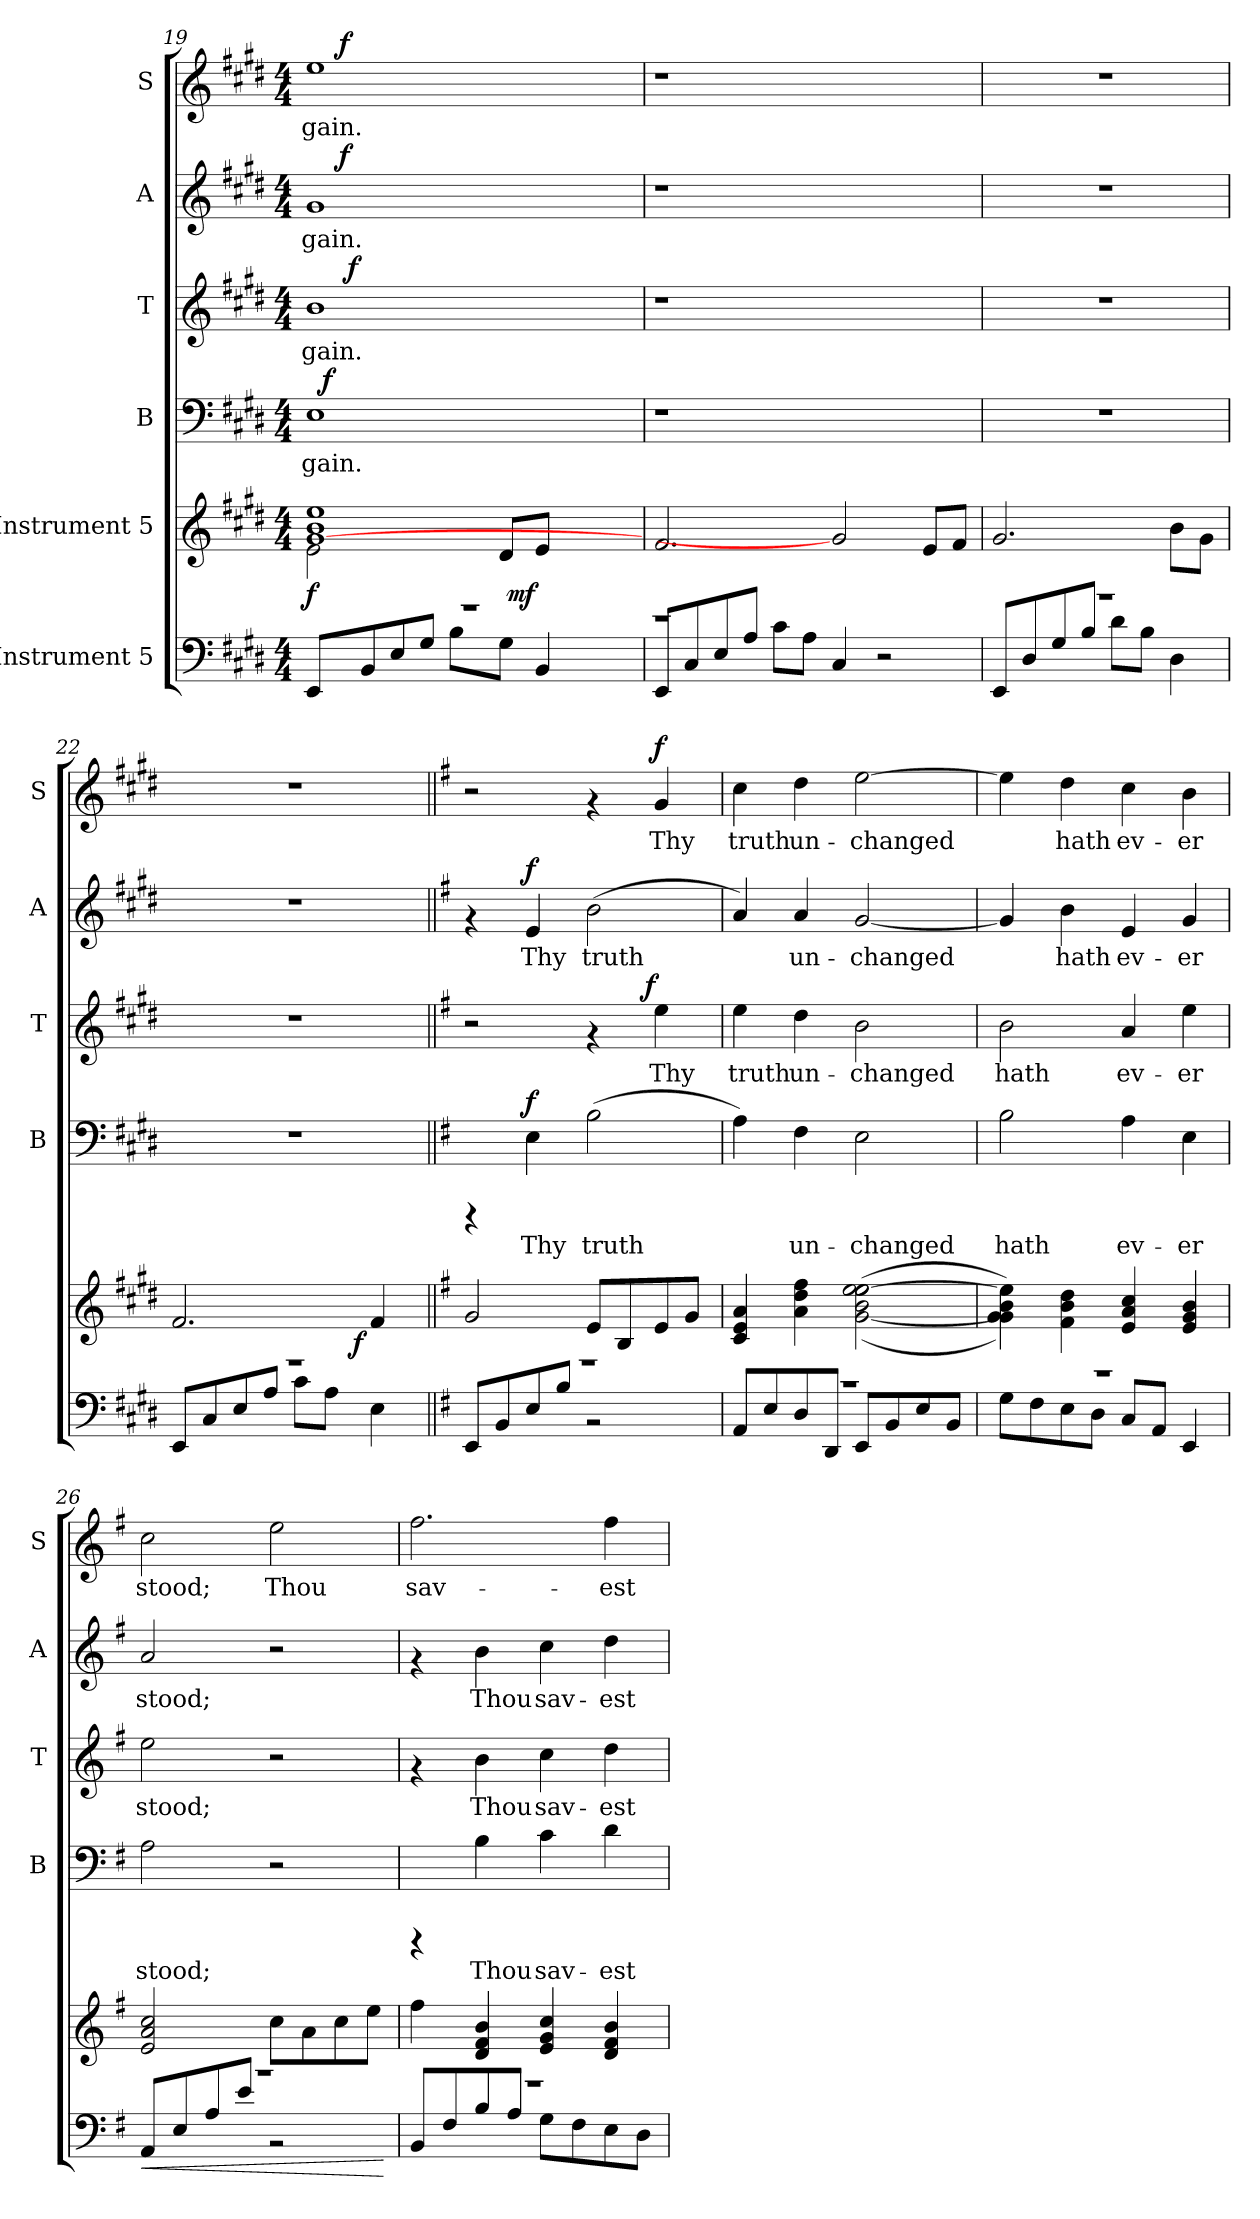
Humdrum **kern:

**kern	**dynam	**kern	**dynam	**kern	**text	**dynam	**kern	**text	**dynam	**kern	**text	**dynam	**kern	**text	**dynam
*part6	*part6	*part5	*part5	*part4	*part4	*part4	*part3	*part3	*part3	*part2	*part2	*part2	*part1	*part1	*part1
*staff6	*staff6	*staff5	*staff5	*staff4	*staff4	*staff4	*staff3	*staff3	*staff3	*staff2	*staff2	*staff2	*staff1	*staff1	*staff1
*I"Instrument 5	*	*I"Instrument 5	*	*I"B	*	*	*I"T	*	*	*I"A	*	*	*I"S	*	*
*	*	*	*	*I'B	*	*	*I'T	*	*	*I'A	*	*	*I'S	*	*
*clefF4	*	*clefG2	*	*clefF4	*	*	*clefG2	*	*	*clefG2	*	*	*clefG2	*	*
*k[f#c#g#d#]	*	*k[f#c#g#d#]	*	*k[f#c#g#d#]	*	*	*k[f#c#g#d#]	*	*	*k[f#c#g#d#]	*	*	*k[f#c#g#d#]	*	*
*E:	*	*E:	*	*E:	*	*	*E:	*	*	*E:	*	*	*E:	*	*
*M4/4	*	*M4/4	*	*M4/4	*	*	*M4/4	*	*	*M4/4	*	*	*M4/4	*	*
=19	=19	=19	=19	=19	=19	=19	=19	=19	=19	=19	=19	=19	=19	=19	=19
*^	*	*^	*	*	*	*	*	*	*	*	*	*	*	*	*
*	*	*	*	*^	*	*	*	*	*	*	*	*	*	*	*	*	*
!	!	!	!	!	!	!LO:DY:b	!	!LO:LY:b:cj	!	!	!LO:LY:b:cj	!	!	!LO:LY:b:rj	!	!	!LO:LY:b:cj	!
*	*	*	*	*	*^	*	*^	*	*	*^	*	*	*^	*	*	*^	*	*
1r	8EE/L	.	1b 1ee	2e\	[1g#	2ryy	f	1E	32.ryy	-gain.	.	1b	16.ryy	-gain.	.	1g#	16ryy	-gain.	.	1ee	16ryy	-gain.	.
!	!	!	!	!	!	!	!	!	!	!	!LO:DY:a	!	!	!	!	!	!	!	!	!	!	!	!
.	.	.	.	.	.	.	.	.	2ryy	.	f	.	.	.	.	.	.	.	.	.	.	.	.
.	.	.	.	.	.	.	.	.	.	.	.	.	.	.	.	.	64ryy	.	.	.	64ryy	.	.
!	!	!	!	!	!	!	!	!	!	!	!	!	!	!	!	!	!	!	!LO:DY:a	!	!	!	!LO:DY:a
.	.	.	.	.	.	.	.	.	.	.	.	.	.	.	.	.	2ryy	.	f	.	2ryy	.	f
!	!	!	!	!	!	!	!	!	!	!	!	!	!	!	!LO:DY:a	!	!	!	!	!	!	!	!
.	.	.	.	.	.	.	.	.	.	.	.	.	2ryy	.	f	.	.	.	.	.	.	.	.
.	8BB/	.	.	.	.	.	.	.	.	.	.	.	.	.	.	.	.	.	.	.	.	.	.
.	8E/	.	.	.	.	.	.	.	.	.	.	.	.	.	.	.	.	.	.	.	.	.	.
.	8G#/J	.	.	.	.	.	.	.	.	.	.	.	.	.	.	.	.	.	.	.	.	.	.
.	8B\L	.	.	8ryy	.	8ryy	.	.	.	.	.	.	.	.	.	.	.	.	.	.	.	.	.
.	.	.	.	.	.	.	.	.	4ryy	.	.	.	.	.	.	.	.	.	.	.	.	.	.
.	.	.	.	.	.	.	.	.	.	.	.	.	.	.	.	.	4ryy	.	.	.	4ryy	.	.
.	.	.	.	.	.	.	.	.	.	.	.	.	4ryy	.	.	.	.	.	.	.	.	.	.
.	8G#\J	.	.	8d#/L	.	64ryy	.	.	.	.	.	.	.	.	.	.	.	.	.	.	.	.	.
!	!	!	!	!	!	!	!LO:DY:b	!	!	!	!	!	!	!	!	!	!	!	!	!	!	!	!
.	.	.	.	.	.	4ryy	mf	.	.	.	.	.	.	.	.	.	.	.	.	.	.	.	.
.	4BB/	.	.	8e/J	.	.	.	.	.	.	.	.	.	.	.	.	.	.	.	.	.	.	.
.	.	.	.	.	.	.	.	.	8ryy	.	.	.	.	.	.	.	.	.	.	.	.	.	.
.	.	.	.	.	.	.	.	.	.	.	.	.	.	.	.	.	8ryy	.	.	.	8ryy	.	.
.	.	.	.	.	.	.	.	.	.	.	.	.	8ryy	.	.	.	.	.	.	.	.	.	.
.	.	.	.	8ryy	.	.	.	.	.	.	.	.	.	.	.	.	.	.	.	.	.	.	.
.	.	.	.	.	.	16..ryy	.	.	.	.	.	.	.	.	.	.	.	.	.	.	.	.	.
.	.	.	.	.	.	.	.	.	16ryy	.	.	.	.	.	.	.	.	.	.	.	.	.	.
.	.	.	.	.	.	.	.	.	.	.	.	.	.	.	.	.	32.ryy	.	.	.	32.ryy	.	.
.	.	.	.	.	.	.	.	.	.	.	.	.	32ryy	.	.	.	.	.	.	.	.	.	.
.	.	.	.	.	.	.	.	.	64ryy	.	.	.	.	.	.	.	.	.	.	.	.	.	.
*	*	*	*v	*v	*v	*v	*	*	*	*	*	*v	*v	*	*	*v	*v	*	*	*v	*v	*	*
*	*	*	*	*	*v	*v	*	*	*	*	*	*	*	*	*	*	*
=20	=20	=20	=20	=20	=20	=20	=20	=20	=20	=20	=20	=20	=20	=20	=20	=20
1r	8EE/L	.	2.f#/	.	1r	.	.	1r	.	.	1r	.	.	1r	.	.
.	8C#/	.	.	.	.	.	.	.	.	.	.	.	.	.	.	.
.	8E/	.	.	.	.	.	.	.	.	.	.	.	.	.	.	.
.	8A/J	.	.	.	.	.	.	.	.	.	.	.	.	.	.	.
.	8c#\L	.	.	.	.	.	.	.	.	.	.	.	.	.	.	.
.	8A\J	.	.	.	.	.	.	.	.	.	.	.	.	.	.	.
.	4C#/	.	2g#]	.	.	.	.	.	.	.	.	.	.	.	.	.
2r	2ryy	.	.	.	2ryy	.	.	2ryy	.	.	2ryy	.	.	2ryy	.	.
.	.	.	8e/L	.	.	.	.	.	.	.	.	.	.	.	.	.
.	.	.	8f#/J	.	.	.	.	.	.	.	.	.	.	.	.	.
!!LO:PB:g=z
=21	=21	=21	=21	=21	=21	=21	=21	=21	=21	=21	=21	=21	=21	=21	=21	=21
1r	8EE/L	.	2.g#/	.	1r	.	.	1r	.	.	1r	.	.	1r	.	.
.	8D#/	.	.	.	.	.	.	.	.	.	.	.	.	.	.	.
.	8G#/	.	.	.	.	.	.	.	.	.	.	.	.	.	.	.
.	8B/J	.	.	.	.	.	.	.	.	.	.	.	.	.	.	.
.	8d#\L	.	.	.	.	.	.	.	.	.	.	.	.	.	.	.
.	8B\J	.	.	.	.	.	.	.	.	.	.	.	.	.	.	.
.	4D#\	.	8b\L	.	.	.	.	.	.	.	.	.	.	.	.	.
.	.	.	8g#\J	.	.	.	.	.	.	.	.	.	.	.	.	.
=22	=22	=22	=22	=22	=22	=22	=22	=22	=22	=22	=22	=22	=22	=22	=22	=22
*	*	*	*^	*	*	*	*	*	*	*	*	*	*	*	*	*
1r	8EE/L	.	2.f#/	2ryy	.	1r	.	.	1r	.	.	1r	.	.	1r	.	.
.	8C#/	.	.	.	.	.	.	.	.	.	.	.	.	.	.	.	.
.	8E/	.	.	.	.	.	.	.	.	.	.	.	.	.	.	.	.
.	8A/J	.	.	.	.	.	.	.	.	.	.	.	.	.	.	.	.
.	8c#\L	.	.	8ryy	.	.	.	.	.	.	.	.	.	.	.	.	.
.	8A\J	.	.	16ryy	.	.	.	.	.	.	.	.	.	.	.	.	.
.	.	.	.	64ryy	.	.	.	.	.	.	.	.	.	.	.	.	.
!	!	!	!	!	!LO:DY:b	!	!	!	!	!	!	!	!	!	!	!	!
.	.	.	.	4ryy	f	.	.	.	.	.	.	.	.	.	.	.	.
.	4E\	.	4f#/	.	.	.	.	.	.	.	.	.	.	.	.	.	.
.	.	.	.	32.ryy	.	.	.	.	.	.	.	.	.	.	.	.	.
*	*	*	*v	*v	*	*	*	*	*	*	*	*	*	*	*	*	*
=23||	=23||	=23||	=23||	=23||	=23||	=23||	=23||	=23||	=23||	=23||	=23||	=23||	=23||	=23||	=23||	=23||
*k[f#]	*	*	*k[f#]	*	*k[f#]	*	*	*k[f#]	*	*	*k[f#]	*	*	*k[f#]	*	*
*G:	*	*	*G:	*	*G:	*	*	*G:	*	*	*G:	*	*	*G:	*	*
*	*	*	*	*	*	*	*	*^	*	*	*	*	*	*	*	*
1r	8EE/L	.	2g/	.	4rCCC	.	.	2r	2ryy	.	.	4rf	.	.	2r	.	.
.	8BB/	.	.	.	.	.	.	.	.	.	.	.	.	.	.	.	.
!	!	!	!	!	!	!LO:LY:b:cj	!LO:DY:a	!	!	!	!	!	!LO:LY:b:rj	!LO:DY:a	!	!	!
.	8E/	.	.	.	4E\	Thy	f	.	.	.	.	4e/	Thy	f	.	.	.
.	8B/J	.	.	.	.	.	.	.	.	.	.	.	.	.	.	.	.
!	!	!	!	!	!	!LO:LY:b:cj	!	!	!	!	!	!	!LO:LY:b:rj	!	!	!	!
.	2r	.	8e/L	.	(>2B\	truth	.	4rf	8...ryy	.	.	(>2b\	truth	.	4rf	.	.
.	.	.	8B/	.	.	.	.	.	.	.	.	.	.	.	.	.	.
!	!	!	!	!	!	!	!	!	!	!	!LO:DY:a	!	!	!	!	!	!
.	.	.	.	.	.	.	.	.	4ryy	.	f	.	.	.	.	.	.
!	!	!	!	!	!	!	!	!	!	!LO:LY:b:cj	!	!	!	!	!	!LO:LY:b:cj	!LO:DY:a
.	.	.	8e/	.	.	.	.	4ee\	.	Thy	.	.	.	.	4g/	Thy	f
.	.	.	8g/J	.	.	.	.	.	.	.	.	.	.	.	.	.	.
.	.	.	.	.	.	.	.	.	64ryy	.	.	.	.	.	.	.	.
=24	=24	=24	=24	=24	=24	=24	=24	=24	=24	=24	=24	=24	=24	=24	=24	=24	=24
!	!	!	!	!	!	!LO:LY:b:cj	!	!	!	!LO:LY:b:cj	!	!	!LO:LY:b:rj	!	!	!LO:LY:b:cj	!
*	*	*	*	*	*	*	*	*v	*v	*	*	*	*	*	*	*	*
1r	8AA/L	.	4a/ 4e/ 4c/	.	4A\)	.	.	4ee\	truth	.	4a/)	.	.	4cc\	truth	.
.	8E/	.	.	.	.	.	.	.	.	.	.	.	.	.	.	.
!	!	!	!	!	!	!LO:LY:b:cj	!	!	!LO:LY:b:cj	!	!	!LO:LY:b:rj	!	!	!LO:LY:b:cj	!
.	8D/	.	4ff#\ 4a\ 4dd\	.	4F#\	un-	.	4dd\	un-	.	4a/	un-	.	4dd\	un-	.
.	8DD/J	.	.	.	.	.	.	.	.	.	.	.	.	.	.	.
!	!	!	!	!	!	!LO:LY:b:cj	!	!	!LO:LY:b:cj	!	!	!LO:LY:b:rj	!	!	!LO:LY:b:cj	!
.	8EE/L	.	(<(<[>2ee\ 2ee\ 2b\ [>2g\ 2ee\	.	2E\	-changed	.	2b\	-changed	.	[>2g/	-changed	.	[>2ee\	-changed	.
.	8BB/	.	.	.	.	.	.	.	.	.	.	.	.	.	.	.
.	8E/	.	.	.	.	.	.	.	.	.	.	.	.	.	.	.
.	8BB/J	.	.	.	.	.	.	.	.	.	.	.	.	.	.	.
!!LO:PB:g=z
=25	=25	=25	=25	=25	=25	=25	=25	=25	=25	=25	=25	=25	=25	=25	=25	=25
!	!	!	!	!	!	!LO:LY:b:cj	!	!	!LO:LY:b:cj	!	!	!LO:LY:b:rj	!	!	!LO:LY:b:cj	!
1r	8G\L	.	4b\ 4g\ 4g\] 4ee\]))	.	2B\	hath	.	2b\	hath	.	4g/]	.	.	4ee\]	.	.
.	8F#\	.	.	.	.	.	.	.	.	.	.	.	.	.	.	.
!	!	!	!	!	!	!	!	!	!	!	!	!LO:LY:b:rj	!	!	!LO:LY:b:cj	!
.	8E\	.	4dd\ 4b\ 4f#\	.	.	.	.	.	.	.	4b\	hath	.	4dd\	hath	.
.	8D\J	.	.	.	.	.	.	.	.	.	.	.	.	.	.	.
!	!	!	!	!	!	!LO:LY:b:cj	!	!	!LO:LY:b:cj	!	!	!LO:LY:b:rj	!	!	!LO:LY:b:cj	!
.	8C/L	.	4cc/ 4e/ 4a/	.	4A\	ev-	.	4a/	ev-	.	4e/	ev-	.	4cc\	ev-	.
.	8AA/J	.	.	.	.	.	.	.	.	.	.	.	.	.	.	.
!	!	!	!	!	!	!LO:LY:b:cj	!	!	!LO:LY:b:cj	!	!	!LO:LY:b:rj	!	!	!LO:LY:b:cj	!
.	4EE/	.	4b/ 4g/ 4e/	.	4E\	-er	.	4ee\	-er	.	4g/	-er	.	4b\	-er	.
=26	=26	=26	=26	=26	=26	=26	=26	=26	=26	=26	=26	=26	=26	=26	=26	=26
!	!	!LO:HP:b	!	!	!	!LO:LY:b:cj	!	!	!LO:LY:b:cj	!	!	!LO:LY:b:rj	!	!	!LO:LY:b:cj	!
1r	8AA/L	<	2a/ 2e/ 2cc/	.	2A\	stood;	.	2ee\	stood;	.	2a/	stood;	.	2cc\	stood;	.
.	8E/	.	.	.	.	.	.	.	.	.	.	.	.	.	.	.
.	8A/	.	.	.	.	.	.	.	.	.	.	.	.	.	.	.
.	8e/J	.	.	.	.	.	.	.	.	.	.	.	.	.	.	.
!	!	!	!	!	!	!	!	!	!	!	!	!	!	!	!LO:LY:b:cj	!
.	2r	.	8cc\L	.	2r	.	.	2r	.	.	2r	.	.	2ee\	Thou	.
.	.	.	8a\	.	.	.	.	.	.	.	.	.	.	.	.	.
.	.	.	8cc\	.	.	.	.	.	.	.	.	.	.	.	.	.
.	.	.	8ee\J	.	.	.	.	.	.	.	.	.	.	.	.	.
*v	*v	*	*	*	*	*	*	*	*	*	*	*	*	*	*	*
.	[	.	.	.	.	.	.	.	.	.	.	.	.	.	.
=27	=27	=27	=27	=27	=27	=27	=27	=27	=27	=27	=27	=27	=27	=27	=27
*^	*	*	*	*	*	*	*	*	*	*	*	*	*	*	*
!	!	!	!	!	!	!	!	!	!	!	!	!	!	!	!LO:LY:b:cj	!
1r	8BB/L	.	4ff#\	.	4rCCC	.	.	4rf	.	.	4rf	.	.	2.ff#\	sav-	.
.	8F#/	.	.	.	.	.	.	.	.	.	.	.	.	.	.	.
!	!	!	!	!	!	!LO:LY:b:cj	!	!	!LO:LY:b:cj	!	!	!LO:LY:b:rj	!	!	!	!
.	8B/	.	4b/ 4f#/ 4d/	.	4B\	Thou	.	4b\	Thou	.	4b\	Thou	.	.	.	.
.	8A/J	.	.	.	.	.	.	.	.	.	.	.	.	.	.	.
!	!	!	!	!	!	!LO:LY:b:cj	!	!	!LO:LY:b:cj	!	!	!LO:LY:b:rj	!	!	!	!
.	8G\L	.	4cc/ 4g/ 4e/	.	4c\	sav-	.	4cc\	sav-	.	4cc\	sav-	.	.	.	.
.	8F#\	.	.	.	.	.	.	.	.	.	.	.	.	.	.	.
!	!	!	!	!	!	!LO:LY:b:cj	!	!	!LO:LY:b:cj	!	!	!LO:LY:b:rj	!	!	!LO:LY:b:cj	!
.	8E\	.	4b/ 4d/ 4f#/	.	4d\	-est	.	4dd\	-est	.	4dd\	-est	.	4ff#\	-est	.
.	8D\J	.	.	.	.	.	.	.	.	.	.	.	.	.	.	.
*v	*v	*	*	*	*	*	*	*	*	*	*	*	*	*	*	*
=	=	=	=	=	=	=	=	=	=	=	=	=	=	=	=
*-	*-	*-	*-	*-	*-	*-	*-	*-	*-	*-	*-	*-	*-	*-	*-
